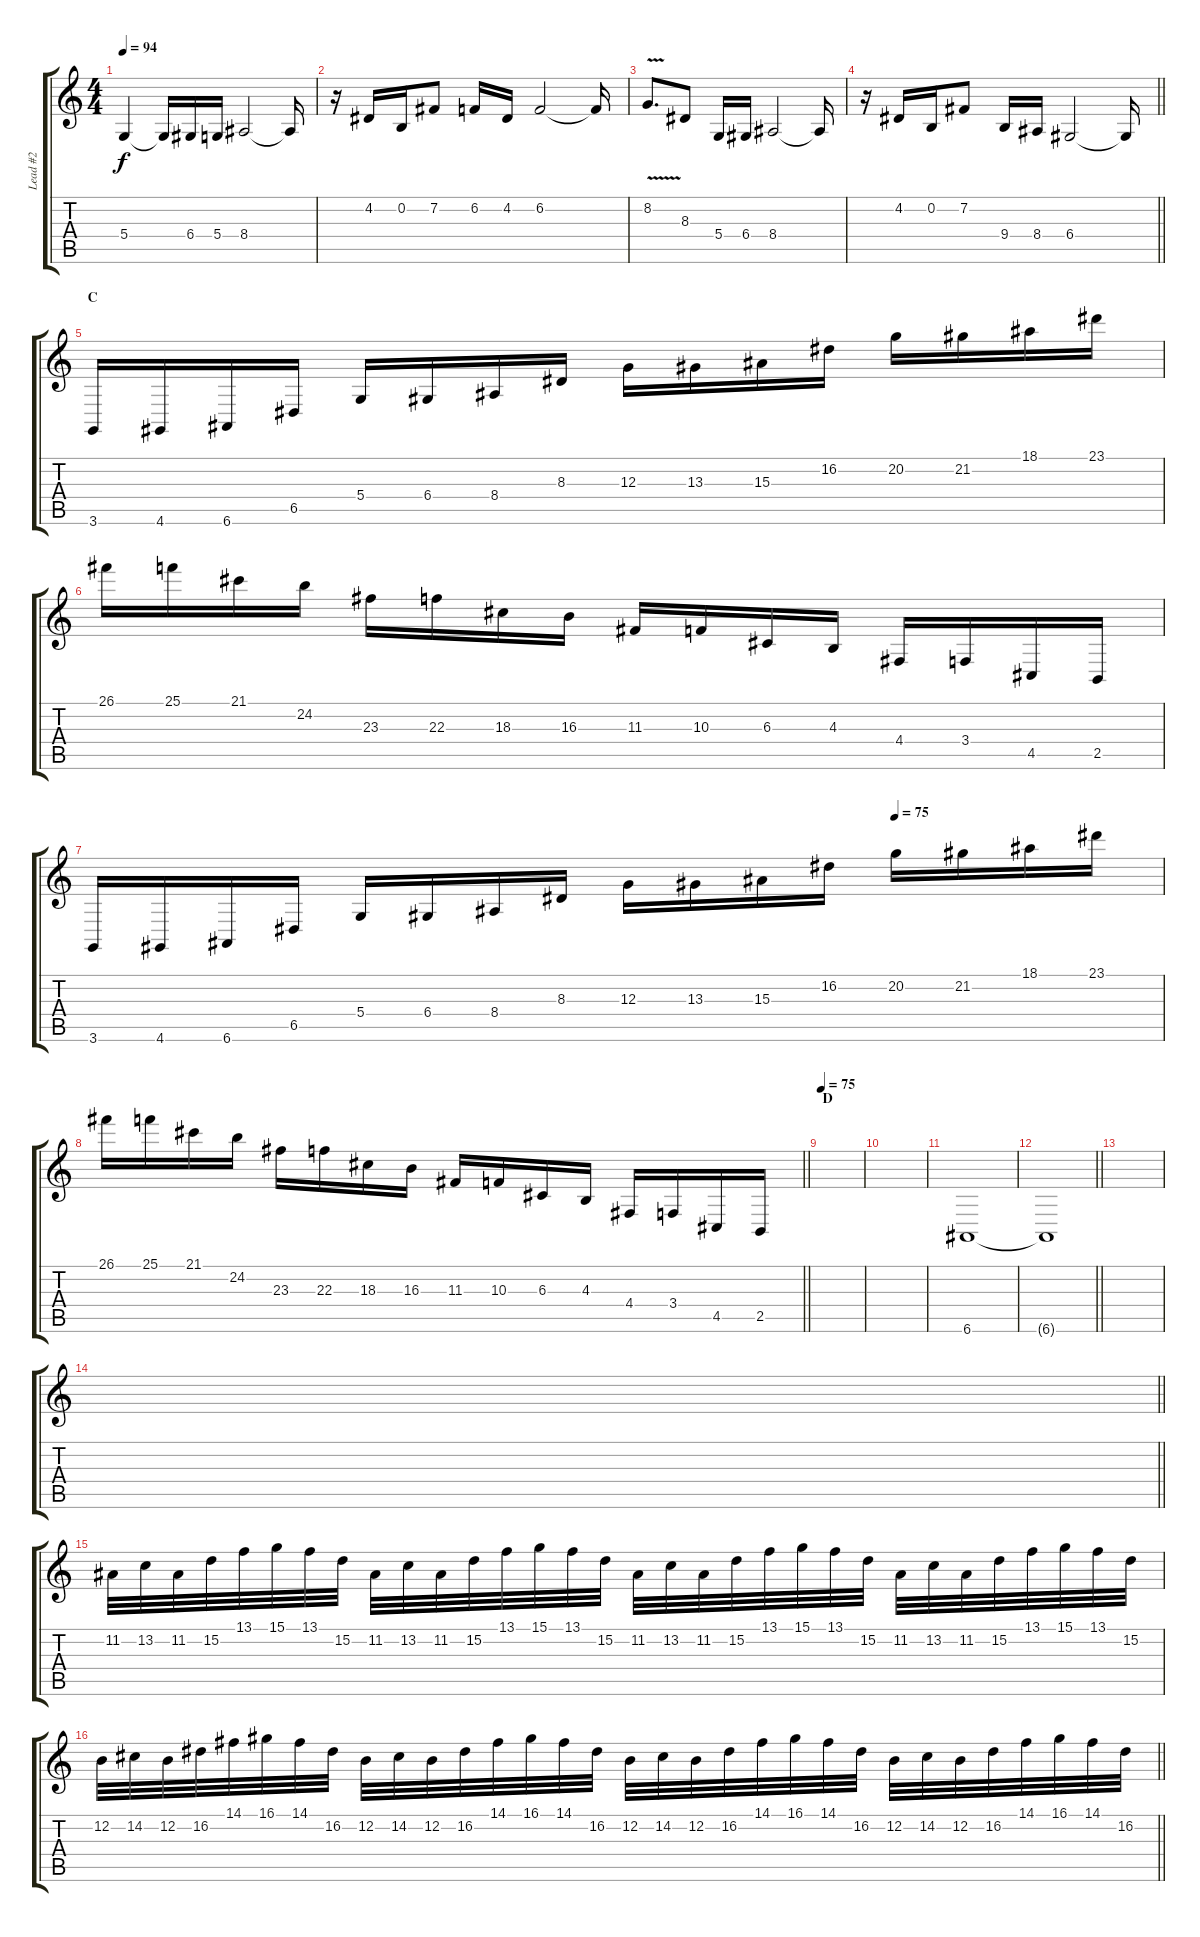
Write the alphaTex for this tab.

\track ("Lead #2" "Lead #2") {instrument synthbrass1}
\staff {score tabs}
\tuning (E4 B3 G3 D3 A2 E2) {hide}
\ts (4 4)
\tempo 94
\clef g2
\ks c
5.4.4{dy f} 5.4{t}.16 6.4.16 5.4.16 8.4.2 8.4{t}.16 |
r.16 4.2.16 0.2.16 7.2.8 6.2.16 4.2.16 6.2.2 6.2{t}.16 |
8.2{v}.8{d} 8.3.8 5.4.16 6.4.16 8.4.2 8.4{t}.16 |
\barLineRight lightlight
r.16 4.2.16 0.2.16 7.2.8 9.4.16 8.4.16 6.4.2 6.4{t}.16 |
\section ("" "C")
3.6.16{instrument synthbrass1} 4.6.16 6.6.16 6.5.16 5.4.16 6.4.16 8.4.16 8.3.16 12.3.16 13.3.16 15.3.16 16.2.16 20.2.16 21.2.16 18.1.16 23.1.16 |
26.1.16 25.1.16 21.1.16 24.2.16 23.3.16 22.3.16 18.3.16 16.3.16 11.3.16 10.3.16 6.3.16 4.3.16 4.4.16 3.4.16 4.5.16 2.5.16 |
\tempo (75 0.75)
3.6.16 4.6.16 6.6.16 6.5.16 5.4.16 6.4.16 8.4.16 8.3.16 12.3.16 13.3.16 15.3.16 16.2.16 20.2.16 21.2.16 18.1.16 23.1.16 |
\barLineRight lightlight
26.1.16 25.1.16 21.1.16 24.2.16 23.3.16 22.3.16 18.3.16 16.3.16 11.3.16 10.3.16 6.3.16 4.3.16 4.4.16 3.4.16 4.5.16 2.5.16 |
\section ("" "D")
\tempo 75
|
|
6.6.1 |
\barLineRight lightlight
6.6{t}.1 |
\section ("" " ")
|
\barLineRight lightlight
|
11.2.32{balance 4 instrument pad3polysynth} 13.2.32 11.2.32 15.2.32 13.1.32 15.1.32 13.1.32 15.2.32 11.2.32 13.2.32 11.2.32 15.2.32 13.1.32 15.1.32 13.1.32 15.2.32 11.2.32 13.2.32 11.2.32 15.2.32 13.1.32 15.1.32 13.1.32 15.2.32 11.2.32 13.2.32 11.2.32 15.2.32 13.1.32 15.1.32 13.1.32 15.2.32 |
\barLineRight lightlight
12.2.32 14.2.32 12.2.32 16.2.32 14.1.32 16.1.32 14.1.32 16.2.32 12.2.32 14.2.32 12.2.32 16.2.32 14.1.32 16.1.32 14.1.32 16.2.32 12.2.32 14.2.32 12.2.32 16.2.32 14.1.32 16.1.32 14.1.32 16.2.32 12.2.32 14.2.32 12.2.32 16.2.32 14.1.32 16.1.32 14.1.32 16.2.32
